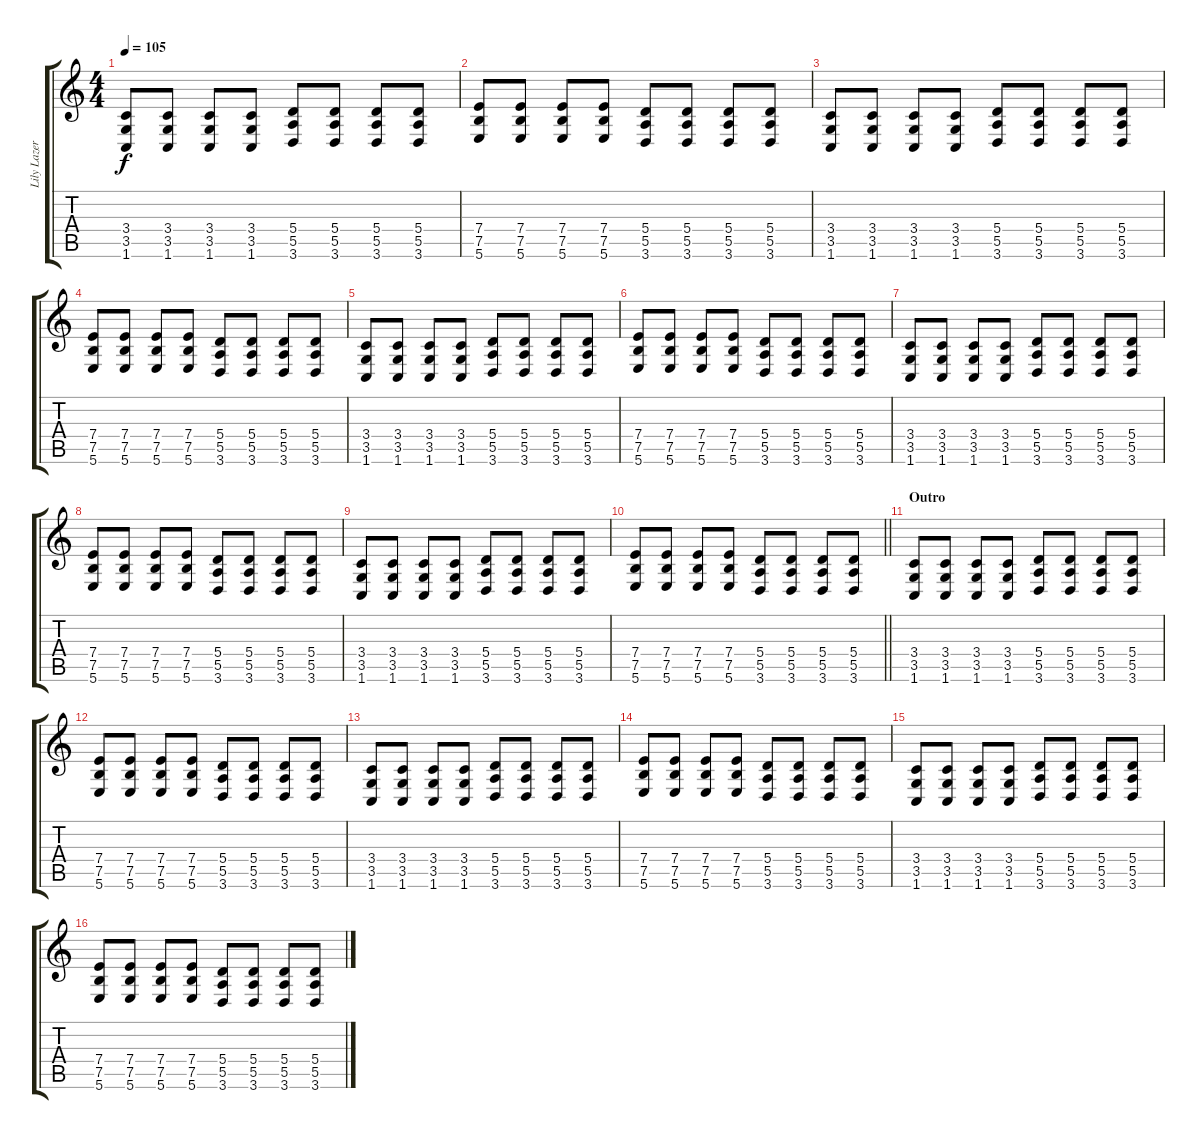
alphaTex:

\track ("Lily Lazer (Guitar)" "Lily Lazer") {instrument distortionguitar}
\staff {score tabs}
\tuning (B3 Gb3 D3 A2 E2 B1) {hide}
\ts (4 4)
\tempo 105
\clef g2
\ks c
(3.4 3.5 1.6).8{dy f} (3.4 3.5 1.6).8 (3.4 3.5 1.6).8 (3.4 3.5 1.6).8 (5.4 5.5 3.6).8 (5.4 5.5 3.6).8 (5.4 5.5 3.6).8 (5.4 5.5 3.6).8 |
(7.4 7.5 5.6).8 (7.4 7.5 5.6).8 (7.4 7.5 5.6).8 (7.4 7.5 5.6).8 (5.4 5.5 3.6).8 (5.4 5.5 3.6).8 (5.4 5.5 3.6).8 (5.4 5.5 3.6).8 |
(3.4 3.5 1.6).8 (3.4 3.5 1.6).8 (3.4 3.5 1.6).8 (3.4 3.5 1.6).8 (5.4 5.5 3.6).8 (5.4 5.5 3.6).8 (5.4 5.5 3.6).8 (5.4 5.5 3.6).8 |
(7.4 7.5 5.6).8 (7.4 7.5 5.6).8 (7.4 7.5 5.6).8 (7.4 7.5 5.6).8 (5.4 5.5 3.6).8 (5.4 5.5 3.6).8 (5.4 5.5 3.6).8 (5.4 5.5 3.6).8 |
(3.4 3.5 1.6).8 (3.4 3.5 1.6).8 (3.4 3.5 1.6).8 (3.4 3.5 1.6).8 (5.4 5.5 3.6).8 (5.4 5.5 3.6).8 (5.4 5.5 3.6).8 (5.4 5.5 3.6).8 |
(7.4 7.5 5.6).8 (7.4 7.5 5.6).8 (7.4 7.5 5.6).8 (7.4 7.5 5.6).8 (5.4 5.5 3.6).8 (5.4 5.5 3.6).8 (5.4 5.5 3.6).8 (5.4 5.5 3.6).8 |
(3.4 3.5 1.6).8 (3.4 3.5 1.6).8 (3.4 3.5 1.6).8 (3.4 3.5 1.6).8 (5.4 5.5 3.6).8 (5.4 5.5 3.6).8 (5.4 5.5 3.6).8 (5.4 5.5 3.6).8 |
(7.4 7.5 5.6).8 (7.4 7.5 5.6).8 (7.4 7.5 5.6).8 (7.4 7.5 5.6).8 (5.4 5.5 3.6).8 (5.4 5.5 3.6).8 (5.4 5.5 3.6).8 (5.4 5.5 3.6).8 |
(3.4 3.5 1.6).8 (3.4 3.5 1.6).8 (3.4 3.5 1.6).8 (3.4 3.5 1.6).8 (5.4 5.5 3.6).8 (5.4 5.5 3.6).8 (5.4 5.5 3.6).8 (5.4 5.5 3.6).8 |
\barLineRight lightlight
(7.4 7.5 5.6).8 (7.4 7.5 5.6).8 (7.4 7.5 5.6).8 (7.4 7.5 5.6).8 (5.4 5.5 3.6).8 (5.4 5.5 3.6).8 (5.4 5.5 3.6).8 (5.4 5.5 3.6).8 |
\section ("" "Outro")
(3.4 3.5 1.6).8 (3.4 3.5 1.6).8 (3.4 3.5 1.6).8 (3.4 3.5 1.6).8 (5.4 5.5 3.6).8 (5.4 5.5 3.6).8 (5.4 5.5 3.6).8 (5.4 5.5 3.6).8 |
(7.4 7.5 5.6).8 (7.4 7.5 5.6).8 (7.4 7.5 5.6).8 (7.4 7.5 5.6).8 (5.4 5.5 3.6).8 (5.4 5.5 3.6).8 (5.4 5.5 3.6).8 (5.4 5.5 3.6).8 |
(3.4 3.5 1.6).8 (3.4 3.5 1.6).8 (3.4 3.5 1.6).8 (3.4 3.5 1.6).8 (5.4 5.5 3.6).8 (5.4 5.5 3.6).8 (5.4 5.5 3.6).8 (5.4 5.5 3.6).8 |
(7.4 7.5 5.6).8 (7.4 7.5 5.6).8 (7.4 7.5 5.6).8 (7.4 7.5 5.6).8 (5.4 5.5 3.6).8 (5.4 5.5 3.6).8 (5.4 5.5 3.6).8 (5.4 5.5 3.6).8 |
(3.4 3.5 1.6).8 (3.4 3.5 1.6).8 (3.4 3.5 1.6).8 (3.4 3.5 1.6).8 (5.4 5.5 3.6).8 (5.4 5.5 3.6).8 (5.4 5.5 3.6).8 (5.4 5.5 3.6).8 |
(7.4 7.5 5.6).8 (7.4 7.5 5.6).8 (7.4 7.5 5.6).8 (7.4 7.5 5.6).8 (5.4 5.5 3.6).8 (5.4 5.5 3.6).8 (5.4 5.5 3.6).8 (5.4 5.5 3.6).8
